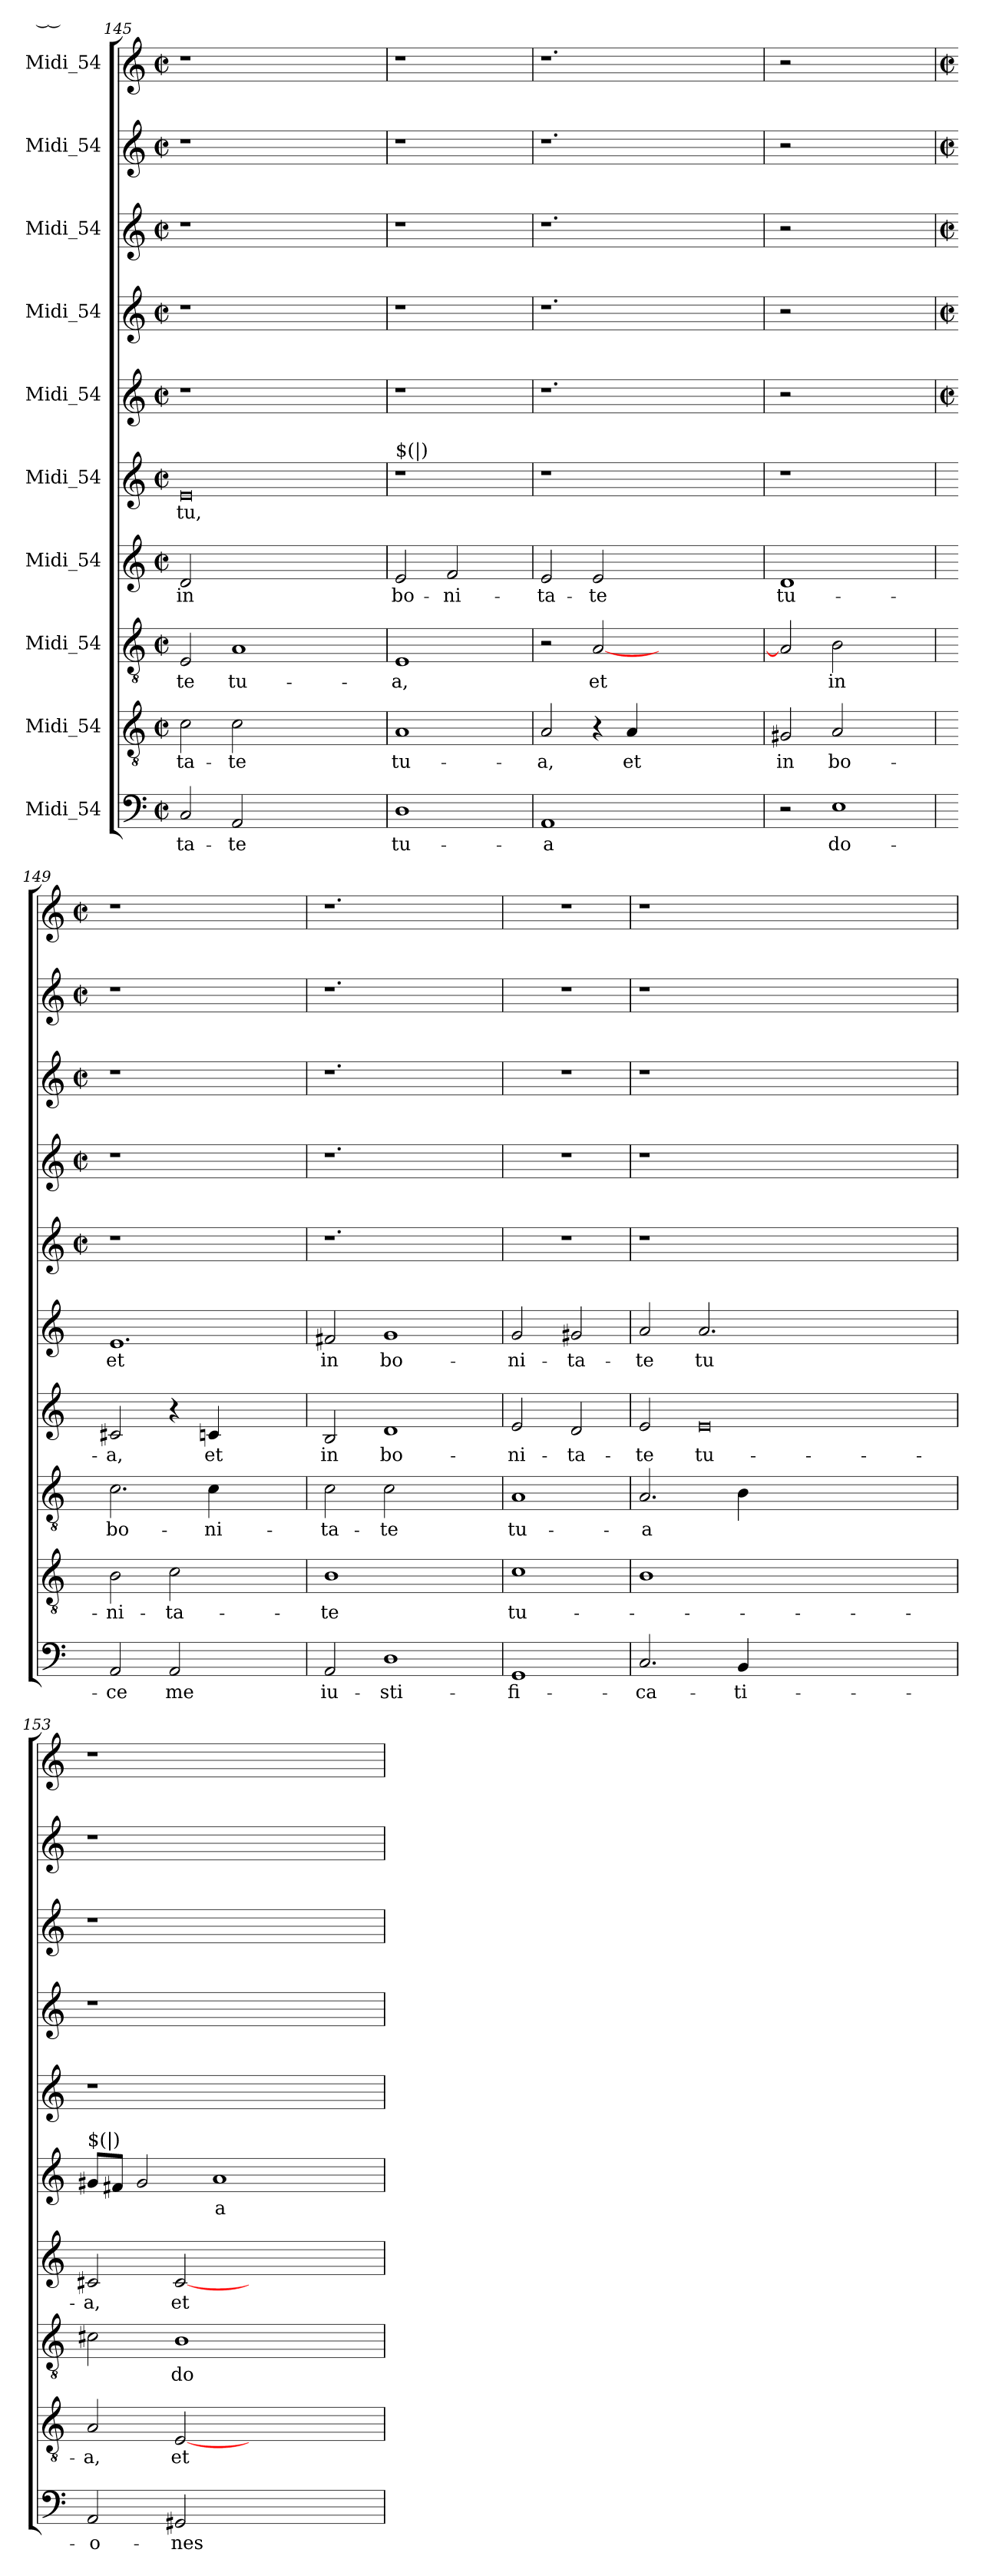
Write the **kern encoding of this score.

**kern	**text	**kern	**text	**kern	**text	**kern	**text	**kern	**text	**kern	**kern	**kern	**kern	**kern
*part10	*part10	*part9	*part9	*part8	*part8	*part7	*part7	*part6	*part6	*part5	*part4	*part3	*part2	*part1
*staff10	*staff10	*staff9	*staff9	*staff8	*staff8	*staff7	*staff7	*staff6	*staff6	*staff5	*staff4	*staff3	*staff2	*staff1
*I"Midi_54	*	*I"Midi_54	*	*I"Midi_54	*	*I"Midi_54	*	*I"Midi_54	*	*I"Midi_54	*I"Midi_54	*I"Midi_54	*I"Midi_54	*I"Midi_54
*clefF4	*	*clefGv2	*	*clefGv2	*	*clefG2	*	*clefG2	*	*clefG2	*clefG2	*clefG2	*clefG2	*clefG2
*k[]	*	*k[]	*	*k[]	*	*k[]	*	*k[]	*	*k[]	*k[]	*k[]	*k[]	*k[]
*M2/2	*	*M2/2	*	*M2/2	*	*M2/2	*	*M2/2	*	*M2/2	*M2/2	*M2/2	*M2/2	*M2/2
*met(c|)	*	*met(c|)	*	*met(c|)	*	*met(c|)	*	*met(c|)	*	*met(c|)	*met(c|)	*met(c|)	*met(c|)	*met(c|)
=145	=145	=145	=145	=145	=145	=145	=145	=145	=145	=145	=145	=145	=145	=145
!	!LO:LY:b	!	!LO:LY:b	!	!LO:LY:b	!	!LO:LY:b	!	!LO:LY:b	!	!	!	!	!
2C/	-ta-	2c\	-ta-	2E/	-te	2d/	in	0e	tu,	1r	1r	1r	1r	1r
!	!LO:LY:b	!	!LO:LY:b	!	!LO:LY:b	!	!	!	!	!	!	!	!	!
2AA/	-te	2c\	-te	1A	tu-	1.ryy	.	.	.	.	.	.	.	.
1ryy	.	1ryy	.	.	.	.	.	.	.	1ryy	1ryy	1ryy	1ryy	1ryy
.	.	.	.	2ryy	.	.	.	.	.	.	.	.	.	.
!!LO:PB:g=z
=146	=146	=146	=146	=146	=146	=146	=146	=146	=146	=146	=146	=146	=146	=146
!	!	!	!	!	!	!	!	!LO:TX:a:t=$(|)	!	!	!	!	!	!
!	!LO:LY:b	!	!LO:LY:b	!	!LO:LY:b	!	!LO:LY:b	!	!	!	!	!	!	!
1D	tu-	1A	tu-	1E	-a,	2e/	bo-	1r	.	1r	1r	1r	1r	1r
!	!	!	!	!	!	!	!LO:LY:b	!	!	!	!	!	!	!
.	.	.	.	.	.	2f/	-ni-	.	.	.	.	.	.	.
4ryy	.	4ryy	.	4ryy	.	4ryy	.	4ryy	.	4ryy	4ryy	4ryy	4ryy	4ryy
!!LO:PB:g=z
=147	=147	=147	=147	=147	=147	=147	=147	=147	=147	=147	=147	=147	=147	=147
!	!LO:LY:b	!	!LO:LY:b	!	!	!	!LO:LY:b	!	!	!	!	!	!	!
1AA	-a	2A/	-a,	2r	.	2e/	-ta-	1r	.	1.r	1.r	1.r	1.r	1.r
!	!	!	!	!	!LO:LY:b	!	!LO:LY:b	!	!	!	!	!	!	!
.	.	4r	.	[2A/	et	2e/	-te	.	.	.	.	.	.	.
!	!	!	!LO:LY:b	!	!	!	!	!	!	!	!	!	!	!
.	.	4A/	et	.	.	.	.	.	.	.	.	.	.	.
1ryy	.	1ryy	.	1ryy	.	1ryy	.	1ryy	.	.	.	.	.	.
.	.	.	.	.	.	.	.	.	.	2ryy	2ryy	2ryy	2ryy	2ryy
!!LO:PB:g=z
=148	=148	=148	=148	=148	=148	=148	=148	=148	=148	=148	=148	=148	=148	=148
!	!	!	!LO:LY:b	!	!LO:LY:b	!	!LO:LY:b	!	!	!	!	!	!	!
2r	.	2G#X/	in	2A/]	___	1d	tu-	1r	.	2r	2r	2r	2r	2r
!	!LO:LY:b	!	!LO:LY:b	!	!LO:LY:b	!	!	!	!	!	!	!	!	!
1E	do-	2A/	bo-	2B\	in	.	.	.	.	1ryy	1ryy	1ryy	1ryy	1ryy
.	.	2ryy	.	2ryy	.	2ryy	.	2ryy	.	.	.	.	.	.
!!LO:PB:g=z
=149	=149	=149	=149	=149	=149	=149	=149	=149	=149	=149	=149	=149	=149	=149
*	*	*	*	*	*	*	*	*	*	*M2/2	*M2/2	*M2/2	*M2/2	*M2/2
*	*	*	*	*	*	*	*	*	*	*met(c|)	*met(c|)	*met(c|)	*met(c|)	*met(c|)
!	!LO:LY:b	!	!LO:LY:b	!	!LO:LY:b	!	!LO:LY:b	!	!LO:LY:b	!	!	!	!	!
2AA/	-ce	2B\	-ni-	2.c\	bo-	2c#X/	-a,	1.e	et	1r	1r	1r	1r	1r
!	!LO:LY:b	!	!LO:LY:b	!	!	!	!	!	!	!	!	!	!	!
2AA/	me	2c\	-ta-	.	.	4r	.	.	.	.	.	.	.	.
!	!	!	!	!	!LO:LY:b	!	!LO:LY:b	!	!	!	!	!	!	!
.	.	.	.	4c\	-ni-	4cn/	et	.	.	.	.	.	.	.
2ryy	.	2ryy	.	2ryy	.	2ryy	.	.	.	2ryy	2ryy	2ryy	2ryy	2ryy
=150	=150	=150	=150	=150	=150	=150	=150	=150	=150	=150	=150	=150	=150	=150
!	!LO:LY:b	!	!LO:LY:b	!	!LO:LY:b	!	!LO:LY:b	!	!LO:LY:b	!	!	!	!	!
2AA/	iu-	1B	-te	2c\	-ta-	2B/	in	2f#X/	in	1.r	1.r	1.r	1.r	1.r
!	!LO:LY:b	!	!	!	!LO:LY:b	!	!LO:LY:b	!	!LO:LY:b	!	!	!	!	!
1D	-sti-	.	.	2c\	-te	1d	bo-	1g	bo-	.	.	.	.	.
.	.	2ryy	.	2ryy	.	.	.	.	.	.	.	.	.	.
=151	=151	=151	=151	=151	=151	=151	=151	=151	=151	=151	=151	=151	=151	=151
!	!LO:LY:b	!	!LO:LY:b	!	!LO:LY:b	!	!LO:LY:b	!	!LO:LY:b	!	!	!	!	!
1GG	-fi-	1c	tu-	1A	tu-	2e/	-ni-	2g/	-ni-	1r	1r	1r	1r	1r
!	!	!	!	!	!	!	!LO:LY:b	!	!LO:LY:b	!	!	!	!	!
.	.	.	.	.	.	2d/	-ta-	2g#X/	-ta-	.	.	.	.	.
!!LO:PB:g=z
=152	=152	=152	=152	=152	=152	=152	=152	=152	=152	=152	=152	=152	=152	=152
!	!LO:LY:b	!	!	!	!LO:LY:b	!	!LO:LY:b	!	!LO:LY:b	!	!	!	!	!
2.C/	-ca-	1B	.	2.A/	-a	2e/	-te	2a/	-te	1r	1r	1r	1r	1r
!	!	!	!	!	!	!	!LO:LY:b	!	!LO:LY:b	!	!	!	!	!
.	.	.	.	.	.	0e	tu-	2.a/	tu	.	.	.	.	.
!	!LO:LY:b	!	!	!	!	!	!	!	!	!	!	!	!	!
4BB/	-ti-	.	.	4B\	.	.	.	.	.	.	.	.	.	.
1..ryy	.	1..ryy	.	1..ryy	.	.	.	.	.	1..ryy	1..ryy	1..ryy	1..ryy	1..ryy
.	.	.	.	.	.	.	.	1.ryy	.	.	.	.	.	.
.	.	.	.	.	.	4ryy	.	.	.	.	.	.	.	.
=153	=153	=153	=153	=153	=153	=153	=153	=153	=153	=153	=153	=153	=153	=153
!	!	!	!	!	!	!	!	!LO:TX:a:t=$(|)	!	!	!	!	!	!
!	!LO:LY:b	!	!LO:LY:b	!	!	!	!LO:LY:b	!	!	!	!	!	!	!
2AA/	-o-	2A/	-a,	2c#X\	.	2c#X/	-a,	8g#X/L	.	1r	1r	1r	1r	1r
.	.	.	.	.	.	.	.	8f#X/J	.	.	.	.	.	.
.	.	.	.	.	.	.	.	2g#/	.	.	.	.	.	.
!	!LO:LY:b	!	!LO:LY:b	!	!LO:LY:b	!	!LO:LY:b	!	!	!	!	!	!	!
2GG#X/	-nes	[2E/	et	1B	do-	[2c#/	et	.	.	.	.	.	.	.
!	!	!	!	!	!	!	!	!	!LO:LY:b	!	!	!	!	!
.	.	.	.	.	.	.	.	1a	a	.	.	.	.	.
1ryy	.	1ryy	.	.	.	1ryy	.	.	.	1ryy	1ryy	1ryy	1ryy	1ryy
.	.	.	.	2ryy	.	.	.	.	.	.	.	.	.	.
.	.	.	.	.	.	.	.	4ryy	.	.	.	.	.	.
=	=	=	=	=	=	=	=	=	=	=	=	=	=	=
*-	*-	*-	*-	*-	*-	*-	*-	*-	*-	*-	*-	*-	*-	*-
